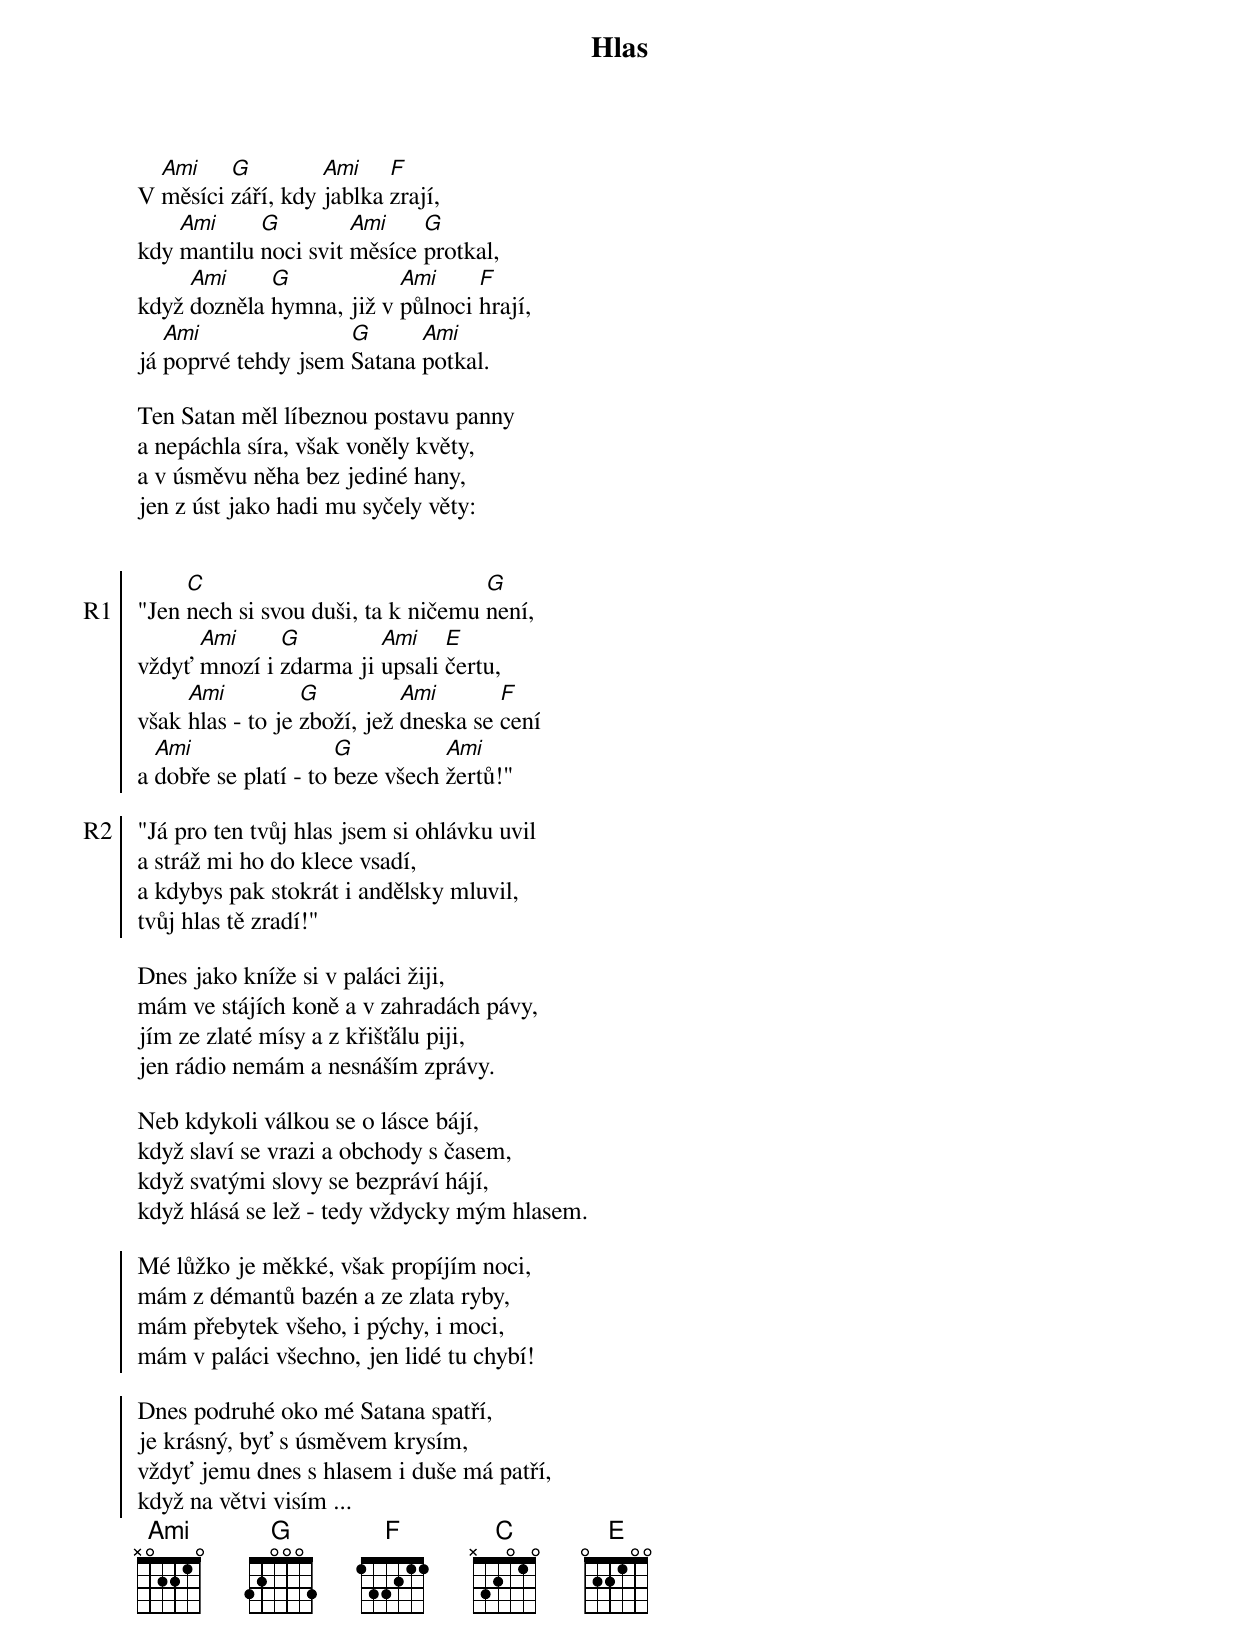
{title: Hlas}
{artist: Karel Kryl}
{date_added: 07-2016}
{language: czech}
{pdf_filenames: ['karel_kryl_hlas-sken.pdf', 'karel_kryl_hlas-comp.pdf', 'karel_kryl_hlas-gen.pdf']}
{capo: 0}
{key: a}
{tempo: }
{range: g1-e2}
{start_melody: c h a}
{start_of_verse}
V [Ami]měsíci [G]září, kdy [Ami]jablka [F]zrají,
kdy [Ami]mantilu [G]noci svit [Ami]měsíce [G]protkal,
když [Ami]dozněla [G]hymna, již v [Ami]půlnoci [F]hrají,
já [Ami]poprvé tehdy jsem [G]Satana [Ami]potkal.
{end_of_verse}

{start_of_verse}
Ten Satan měl líbeznou postavu panny
a nepáchla síra, však voněly květy,
a v úsměvu něha bez jediné hany,
jen z úst jako hadi mu syčely věty:
{end_of_verse}


{start_of_chorus: R1}
"Jen [C]nech si svou duši, ta k ničemu [G]není,
vždyť [Ami]mnozí i [G]zdarma ji [Ami]upsali [E]čertu,
však [Ami]hlas - to je [G]zboží, jež [Ami]dneska se [F]cení
a [Ami]dobře se platí - to [G]beze všech [Ami]žertů!"
{end_of_chorus}

{start_of_chorus: R2}
"Já pro ten tvůj hlas jsem si ohlávku uvil
a stráž mi ho do klece vsadí,
a kdybys pak stokrát i andělsky mluvil,
tvůj hlas tě zradí!"
{end_of_chorus}

{start_of_verse}
Dnes jako kníže si v paláci žiji,
mám ve stájích koně a v zahradách pávy,
jím ze zlaté mísy a z křišťálu piji,
jen rádio nemám a nesnáším zprávy.
{end_of_verse}

{start_of_verse}
Neb kdykoli válkou se o lásce bájí,
když slaví se vrazi a obchody s časem,
když svatými slovy se bezpráví hájí,
když hlásá se lež - tedy vždycky mým hlasem.
{end_of_verse}

{start_of_chorus}
Mé lůžko je měkké, však propíjím noci,
mám z démantů bazén a ze zlata ryby,
mám přebytek všeho, i pýchy, i moci,
mám v paláci všechno, jen lidé tu chybí!
{end_of_chorus}

{start_of_chorus}
Dnes podruhé oko mé Satana spatří,
je krásný, byť s úsměvem krysím,
vždyť jemu dnes s hlasem i duše má patří,
když na větvi visím ...
{end_of_chorus}
